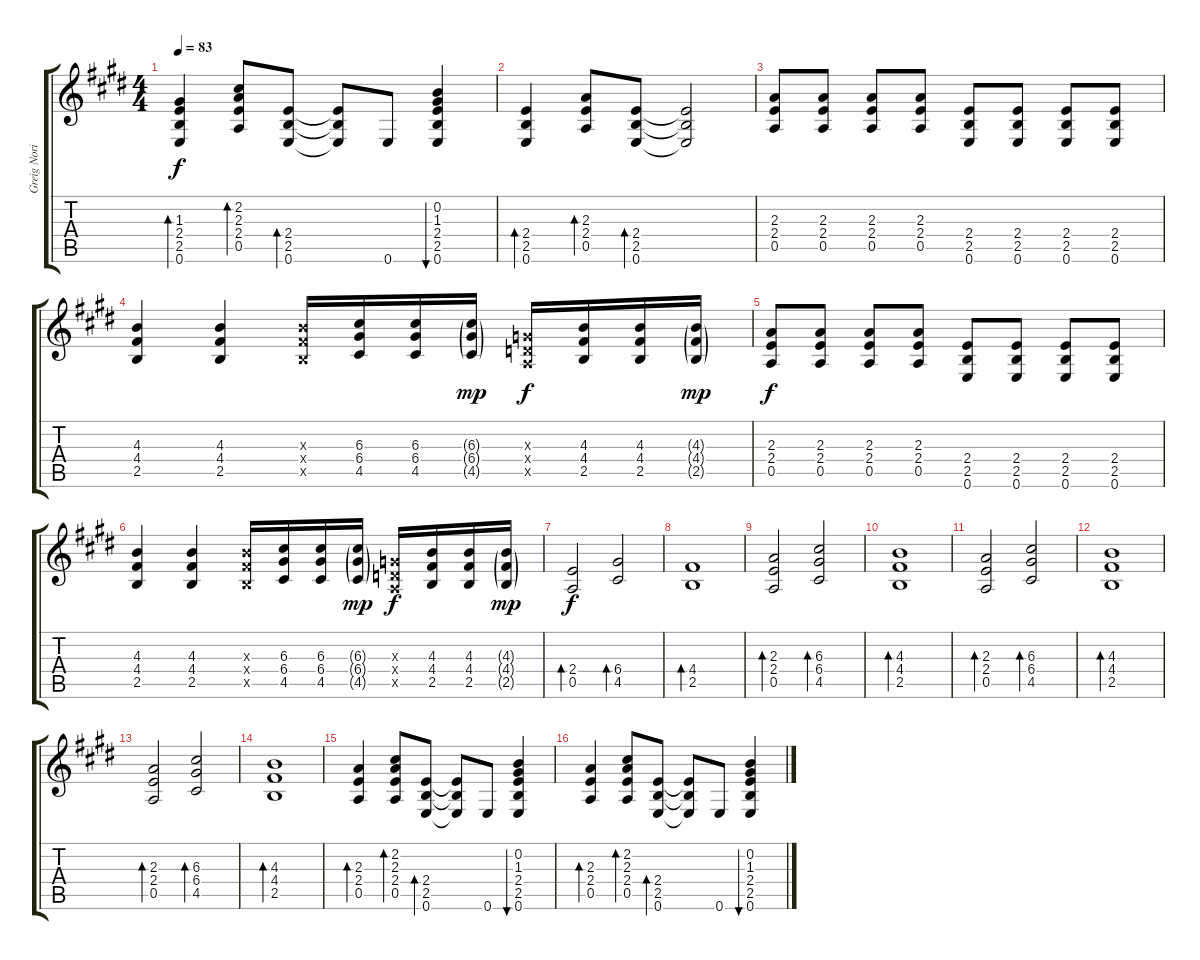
\track ("Greig Nori - Rhythm Guitar" "Greig Nori") {instrument electricguitarclean}
\staff {score tabs}
\tuning (E4 B3 G3 D3 A2 E2) {hide}
\ts (4 4)
\tempo 83
\clef g2
\ks e
(1.3 2.4 2.5 0.6).4{bd 30 dy f instrument electricguitarclean} (2.2 2.3 2.4 0.5).8{bd 30} (2.4 2.5 0.6).8{bd 60} (2.4{t} 2.5{t} 0.6{t}).8 0.6.8 (0.2 1.3 2.4 2.5 0.6).4{bu 30} |
(2.4 2.5 0.6).4{bd 30} (2.3 2.4 0.5).8{bd 30} (2.4 2.5 0.6).8{bd 60} (2.4{t} 2.5{t} 0.6{t}).2 |
\ks c#minor
(2.3 2.4 0.5).8{instrument distortionguitar} (2.3 2.4 0.5).8 (2.3 2.4 0.5).8 (2.3 2.4 0.5).8 (2.4 2.5 0.6).8 (2.4 2.5 0.6).8 (2.4 2.5 0.6).8 (2.4 2.5 0.6).8 |
(4.3 4.4 2.5).4 (4.3 4.4 2.5).4 (4.3{x} 4.4{x} 2.5{x}).16 (6.3 6.4 4.5).16 (6.3 6.4 4.5).16 (6.3{g} 6.4{g} 4.5{g}).16{dy mp} (0.3{x} 0.4{x} 0.5{x}).16{dy f} (4.3 4.4 2.5).16 (4.3 4.4 2.5).16 (4.3{g} 4.4{g} 2.5{g}).16{dy mp} |
(2.3 2.4 0.5).8{dy f} (2.3 2.4 0.5).8 (2.3 2.4 0.5).8 (2.3 2.4 0.5).8 (2.4 2.5 0.6).8 (2.4 2.5 0.6).8 (2.4 2.5 0.6).8 (2.4 2.5 0.6).8 |
(4.3 4.4 2.5).4 (4.3 4.4 2.5).4 (4.3{x} 4.4{x} 2.5{x}).16 (6.3 6.4 4.5).16 (6.3 6.4 4.5).16 (6.3{g} 6.4{g} 4.5{g}).16{dy mp} (0.3{x} 0.4{x} 0.5{x}).16{dy f} (4.3 4.4 2.5).16 (4.3 4.4 2.5).16 (4.3{g} 4.4{g} 2.5{g}).16{dy mp} |
(2.4 0.5).2{bd 30 dy f instrument electricguitarclean} (6.4 4.5).2{bd 30} |
(4.4 2.5).1{bd 30} |
(2.3 2.4 0.5).2{bd 30} (6.3 6.4 4.5).2{bd 30} |
(4.3 4.4 2.5).1{bd 30} |
(2.3 2.4 0.5).2{bd 30} (6.3 6.4 4.5).2{bd 30} |
(4.3 4.4 2.5).1{bd 30} |
(2.3 2.4 0.5).2{bd 30} (6.3 6.4 4.5).2{bd 30} |
(4.3 4.4 2.5).1{bd 30} |
\ks e
(2.3 2.4 0.5).4{bd 30} (2.2 2.3 2.4 0.5).8{bd 30} (2.4 2.5 0.6).8{bd 60} (2.4{t} 2.5{t} 0.6{t}).8 0.6.8 (0.2 1.3 2.4 2.5 0.6).4{bu 30} |
(2.3 2.4 0.5).4{bd 30} (2.2 2.3 2.4 0.5).8{bd 30} (2.4 2.5 0.6).8{bd 60} (2.4{t} 2.5{t} 0.6{t}).8 0.6.8 (0.2 1.3 2.4 2.5 0.6).4{bu 30}
